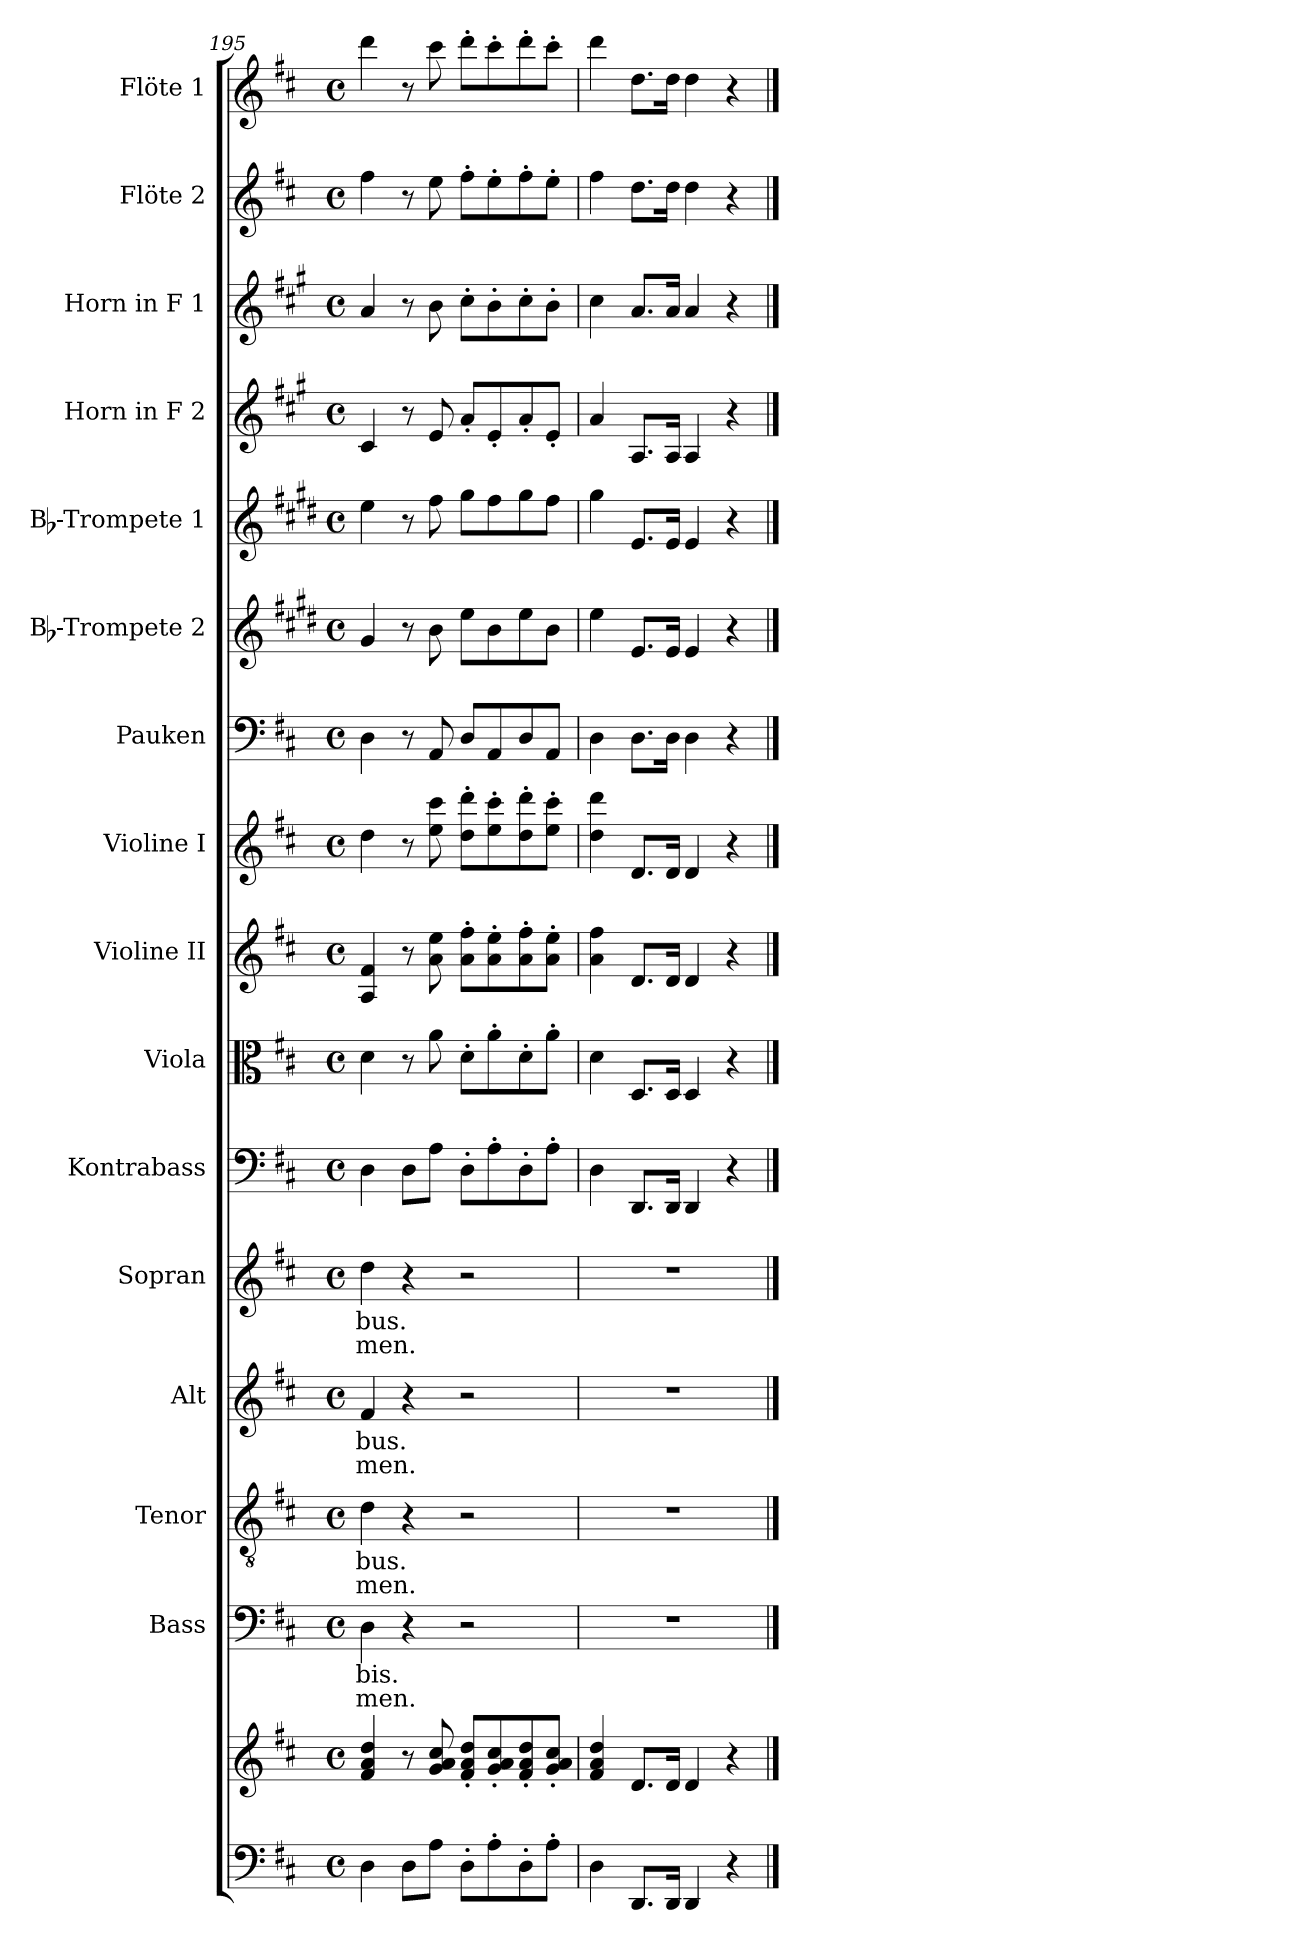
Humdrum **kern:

**kern	**kern	**kern	**text	**text	**kern	**text	**text	**kern	**text	**text	**kern	**text	**text	**kern	**kern	**kern	**kern	**kern	**kern	**kern	**kern	**kern	**kern	**kern
*part16	*part16	*part15	*part15	*part15	*part14	*part14	*part14	*part13	*part13	*part13	*part12	*part12	*part12	*part11	*part10	*part9	*part8	*part7	*part6	*part5	*part4	*part3	*part2	*part1
*staff17	*staff16	*staff15	*staff15	*staff15	*staff14	*staff14	*staff14	*staff13	*staff13	*staff13	*staff12	*staff12	*staff12	*staff11	*staff10	*staff9	*staff8	*staff7	*staff6	*staff5	*staff4	*staff3	*staff2	*staff1
*	*	*I"Bass	*	*	*I"Tenor	*	*	*I"Alt	*	*	*I"Sopran	*	*	*I"Kontrabass	*I"Viola	*I"Violine II	*I"Violine I	*I"Pauken	*I"Bb-Trompete 2	*I"Bb-Trompete 1	*I"Horn in F 2	*I"Horn in F 1	*I"Flöte 2	*I"Flöte 1
*	*	*I'B.	*	*	*I'T.	*	*	*I'A.	*	*	*I'S.	*	*	*I'Kb.	*I'Vla.	*I'Vl. II	*I'Vl. I	*I'Pk.	*I'Bb Trp. 2	*I'Bb Trp. 1	*	*	*I'Fl. 2	*I'Fl. 1
*clefF4	*clefG2	*clefF4	*	*	*clefGv2	*	*	*clefG2	*	*	*clefG2	*	*	*clefF4	*clefC3	*clefG2	*clefG2	*clefF4	*clefG2	*clefG2	*clefG2	*clefG2	*clefG2	*clefG2
*	*	*	*	*	*	*	*	*	*	*	*	*	*	*ITrd7c12	*	*	*	*	*ITrd1c2	*ITrd1c2	*ITrd4c7	*ITrd4c7	*	*
*k[f#c#]	*k[f#c#]	*k[f#c#]	*	*	*k[f#c#]	*	*	*k[f#c#]	*	*	*k[f#c#]	*	*	*k[f#c#]	*k[f#c#]	*k[f#c#]	*k[f#c#]	*k[f#c#]	*k[f#c#]	*k[f#c#]	*k[f#c#]	*k[f#c#]	*k[f#c#]	*k[f#c#]
*D:	*D:	*D:	*	*	*D:	*	*	*D:	*	*	*D:	*	*	*D:	*D:	*D:	*D:	*D:	*D:	*D:	*D:	*D:	*D:	*D:
*M4/4	*M4/4	*M4/4	*	*	*M4/4	*	*	*M4/4	*	*	*M4/4	*	*	*M4/4	*M4/4	*M4/4	*M4/4	*M4/4	*M4/4	*M4/4	*M4/4	*M4/4	*M4/4	*M4/4
*met(c)	*met(c)	*met(c)	*	*	*met(c)	*	*	*met(c)	*	*	*met(c)	*	*	*met(c)	*met(c)	*met(c)	*met(c)	*met(c)	*met(c)	*met(c)	*met(c)	*met(c)	*met(c)	*met(c)
=195	=195	=195	=195	=195	=195	=195	=195	=195	=195	=195	=195	=195	=195	=195	=195	=195	=195	=195	=195	=195	=195	=195	=195	=195
!	!	!	!LO:LY:b	!LO:LY:b	!	!LO:LY:b	!LO:LY:b	!	!LO:LY:b	!LO:LY:b	!	!LO:LY:b	!LO:LY:b	!	!	!	!	!	!	!	!	!	!	!
4D\	4f#/ 4a/ 4dd/	4D\	-bis.	-men.	4d\	-bus.	-men.	4f#/	-bus.	-men.	4dd\	-bus.	-men.	4DD\	4d\	4A/ 4f#/	4dd\	4D\	4f#/	4dd\	4F#/	4d/	4ff#\	4ddd\
8D\L	8r	4r	.	.	4r	.	.	4r	.	.	4r	.	.	8DD\L	8r	8r	8r	8r	8r	8r	8r	8r	8r	8r
8A\J	8g/ 8a/ 8cc#/	.	.	.	.	.	.	.	.	.	.	.	.	8AA\J	8a\	8a\ 8ee\	8ee\ 8ccc#\	8AA/	8a\	8ee\	8A/	8e\	8ee\	8ccc#\
8D'>\L	8f#/'< 8a/'< 8dd/'<L	2r	.	.	2r	.	.	2r	.	.	2r	.	.	8DD'>\L	8d'>\L	8a\'> 8ff#\'>L	8dd\'> 8ddd\'>L	8D/L	8dd\L	8ff#\L	8d'</L	8f#'>\L	8ff#'>\L	8ddd'>\L
8A'>\	8g/'< 8a/'< 8cc#/'<	.	.	.	.	.	.	.	.	.	.	.	.	8AA'>\	8a'>\	8a\'> 8ee\'>	8ee\'> 8ccc#\'>	8AA/	8a\	8ee\	8A'</	8e'>\	8ee'>\	8ccc#'>\
8D'>\	8f#/'< 8a/'< 8dd/'<	.	.	.	.	.	.	.	.	.	.	.	.	8DD'>\	8d'>\	8a\'> 8ff#\'>	8dd\'> 8ddd\'>	8D/	8dd\	8ff#\	8d'</	8f#'>\	8ff#'>\	8ddd'>\
8A'>\J	8g/'< 8a/'< 8cc#/'<J	.	.	.	.	.	.	.	.	.	.	.	.	8AA'>\J	8a'>\J	8a\'> 8ee\'>J	8ee\'> 8ccc#\'>J	8AA/J	8a\J	8ee\J	8A'</J	8e'>\J	8ee'>\J	8ccc#'>\J
=196	=196	=196	=196	=196	=196	=196	=196	=196	=196	=196	=196	=196	=196	=196	=196	=196	=196	=196	=196	=196	=196	=196	=196	=196
4D\	4f#/ 4a/ 4dd/	1r	.	.	1r	.	.	1r	.	.	1r	.	.	4DD\	4d\	4a\ 4ff#\	4dd\ 4ddd\	4D\	4dd\	4ff#\	4d/	4f#\	4ff#\	4ddd\
8.DD/L	8.d/L	.	.	.	.	.	.	.	.	.	.	.	.	8.DDD/L	8.D/L	8.d/L	8.d/L	8.D\L	8.d/L	8.d/L	8.D/L	8.d/L	8.dd\L	8.dd\L
16DD/Jk	16d/Jk	.	.	.	.	.	.	.	.	.	.	.	.	16DDD/Jk	16D/Jk	16d/Jk	16d/Jk	16D\Jk	16d/Jk	16d/Jk	16D/Jk	16d/Jk	16dd\Jk	16dd\Jk
4DD/	4d/	.	.	.	.	.	.	.	.	.	.	.	.	4DDD/	4D/	4d/	4d/	4D\	4d/	4d/	4D/	4d/	4dd\	4dd\
4r	4r	.	.	.	.	.	.	.	.	.	.	.	.	4r	4r	4r	4r	4r	4r	4r	4r	4r	4r	4r
==	==	==	==	==	==	==	==	==	==	==	==	==	==	==	==	==	==	==	==	==	==	==	==	==
*-	*-	*-	*-	*-	*-	*-	*-	*-	*-	*-	*-	*-	*-	*-	*-	*-	*-	*-	*-	*-	*-	*-	*-	*-
